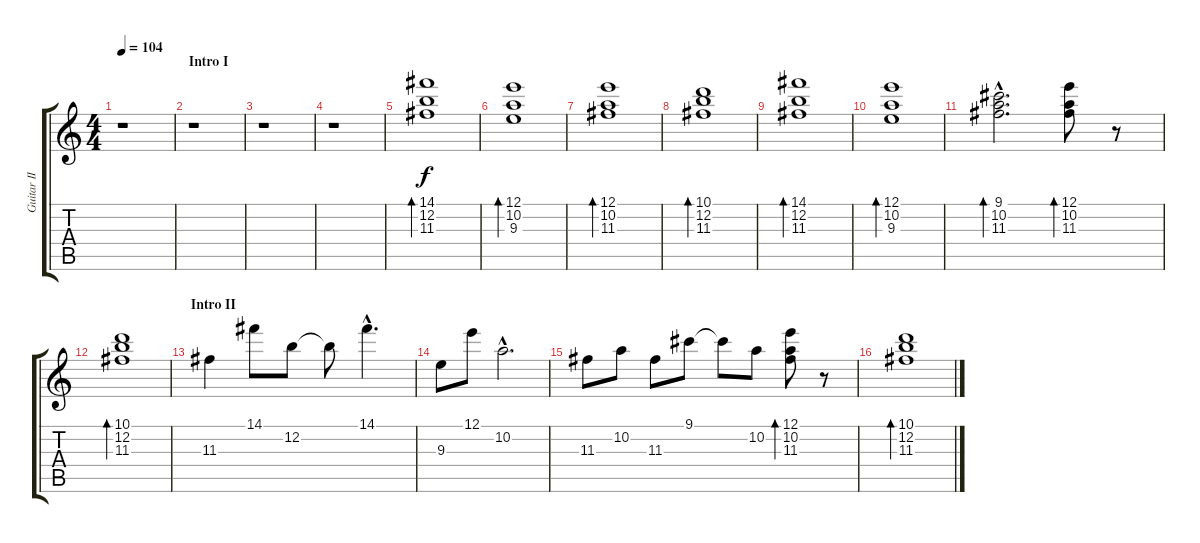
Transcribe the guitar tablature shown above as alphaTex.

\track ("Guitar II (Die)" "Guitar II ") {instrument distortionguitar}
\staff {score tabs}
\tuning (E4 B3 G3 D3 A2 E2) {hide}
\ts (4 4)
\tempo 104
\clef g2
\ks c
r.1{dy f instrument distortionguitar} |
\section ("" "Intro I")
r.1 |
r.1 |
r.1 |
(14.1 12.2 11.3).1{bd 480} |
(12.1 10.2 9.3).1{bd 480} |
(12.1 10.2 11.3).1{bd 480} |
(10.1 12.2 11.3).1{bd 480} |
(14.1 12.2 11.3).1{bd 480} |
(12.1 10.2 9.3).1{bd 480} |
(9.1{hac} 10.2{hac} 11.3{hac}).2{d bd 480} (12.1 10.2 11.3).8{bd 240} r.8 |
(10.1 12.2 11.3).1{bd 480} |
\section ("" "Intro II")
11.3.4 14.1.8 12.2.8 12.2{t}.8 14.1{hac}.4{d} |
9.3.8 12.1.8 10.2{hac}.2{d} |
11.3.8 10.2.8 11.3.8 9.1.8 9.1{t}.8 10.2.8 (12.1 10.2 11.3).8{bd 240} r.8 |
(10.1 12.2 11.3).1{bd 480}
